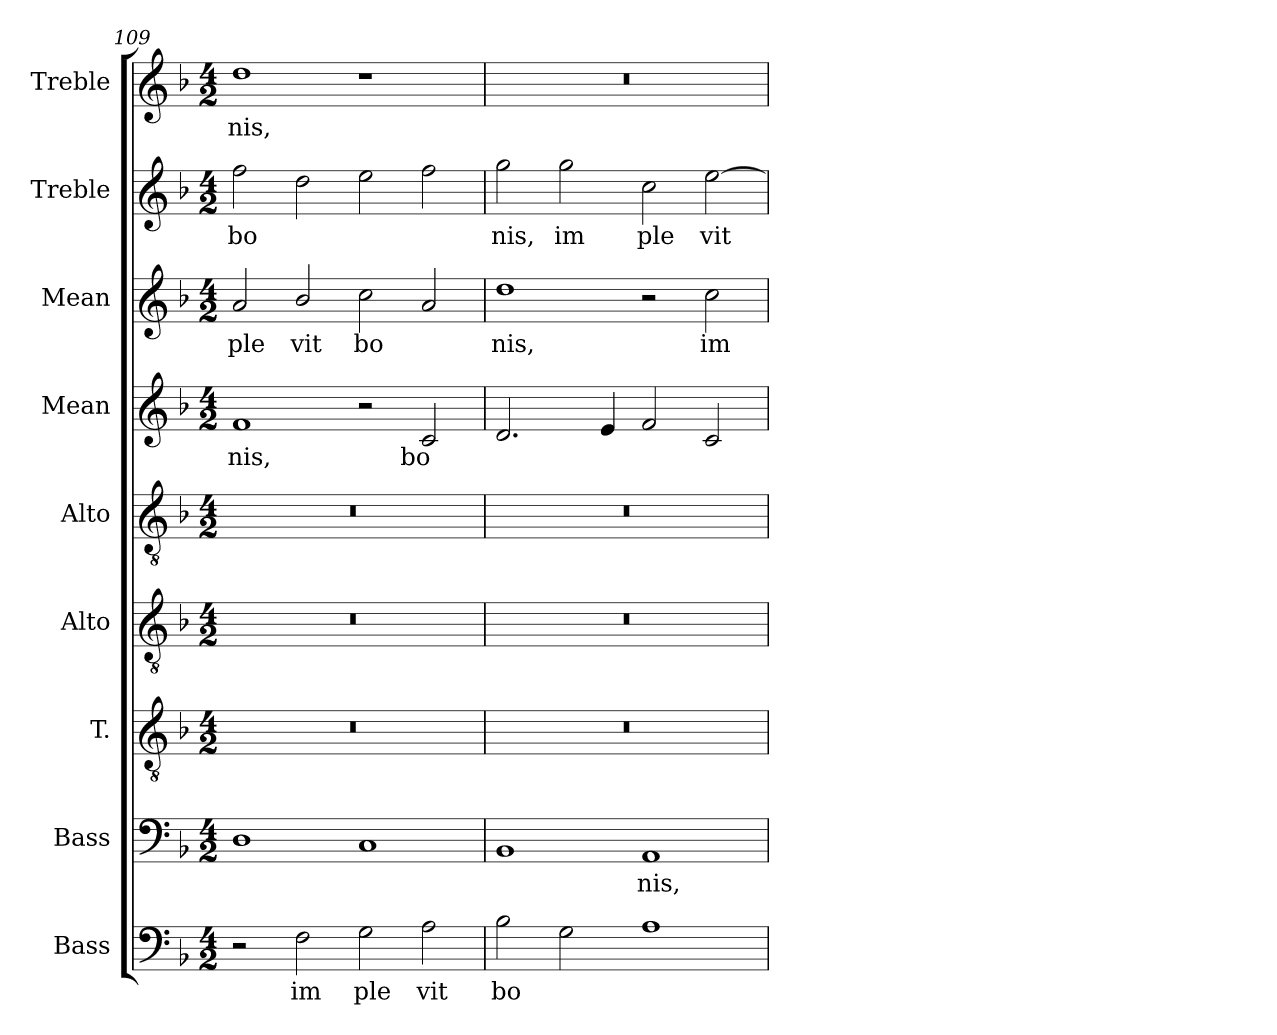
**kern	**text	**kern	**text	**kern	**kern	**kern	**kern	**text	**kern	**text	**kern	**text	**kern	**text
*part9	*part9	*part8	*part8	*part7	*part6	*part5	*part4	*part4	*part3	*part3	*part2	*part2	*part1	*part1
*staff9	*staff9	*staff8	*staff8	*staff7	*staff6	*staff5	*staff4	*staff4	*staff3	*staff3	*staff2	*staff2	*staff1	*staff1
*I"Bass	*	*I"Bass	*	*I"T.	*I"Alto	*I"Alto	*I"Mean	*	*I"Mean	*	*I"Treble	*	*I"Treble	*
*I'B.	*	*I'B.	*	*I'T.	*I'A2.	*I'A1.	*I'M.	*	*I'M.	*	*I'Tr.	*	*I'Tr.	*
*clefF4	*	*clefF4	*	*clefGv2	*clefGv2	*clefGv2	*clefG2	*	*clefG2	*	*clefG2	*	*clefG2	*
*	*	*	*	*ITrd7c12	*ITrd7c12	*ITrd7c12	*	*	*	*	*	*	*	*
*k[b-]	*	*k[b-]	*	*k[b-]	*k[b-]	*k[b-]	*k[b-]	*	*k[b-]	*	*k[b-]	*	*k[b-]	*
*F:	*	*F:	*	*F:	*F:	*F:	*F:	*	*F:	*	*F:	*	*F:	*
*M4/2	*	*M4/2	*	*M4/2	*M4/2	*M4/2	*M4/2	*	*M4/2	*	*M4/2	*	*M4/2	*
=109	=109	=109	=109	=109	=109	=109	=109	=109	=109	=109	=109	=109	=109	=109
!	!	!	!	!LO:N:vis=1	!LO:N:vis=1	!LO:N:vis=1	!	!	!	!	!	!	!	!
!	!	!	!	!	!	!	!	!LO:LY:b:color=#000000	!	!	!	!	!	!
!	!	!	!	!	!	!	!	!	!	!LO:LY:b:color=#000000	!	!	!	!
!	!	!	!	!	!	!	!	!	!	!	!	!LO:LY:b:color=#000000	!	!
!	!	!	!	!	!	!	!	!	!	!	!	!	!	!LO:LY:b:color=#000000
2r	.	1Di	.	0r	0r	0r	1fi	nis,	2ai/	ple	2ffi\	bo	1ddi	nis,
!	!LO:LY:b:color=#000000	!	!	!	!	!	!	!	!	!	!	!	!	!
!	!	!	!	!	!	!	!	!	!	!LO:LY:b:color=#000000	!	!	!	!
2Fi\	im	.	.	.	.	.	.	.	2b-i/	vit	2ddi\	.	.	.
!	!LO:LY:b:color=#000000	!	!	!	!	!	!	!	!	!	!	!	!	!
!	!	!	!	!	!	!	!	!	!	!LO:LY:b:color=#000000	!	!	!	!
2Gi\	ple	1Ci	.	.	.	.	2r	.	2cci\	bo	2eei\	.	1r	.
!	!LO:LY:b:color=#000000	!	!	!	!	!	!	!	!	!	!	!	!	!
!	!	!	!	!	!	!	!	!LO:LY:b:color=#000000	!	!	!	!	!	!
2Ai\	vit	.	.	.	.	.	2ci/	bo	2ai/	.	2ffi\	.	.	.
!!LO:LB:g=z
=110	=110	=110	=110	=110	=110	=110	=110	=110	=110	=110	=110	=110	=110	=110
!	!LO:LY:b:color=#000000	!	!	!LO:N:vis=1	!LO:N:vis=1	!LO:N:vis=1	!	!	!	!	!	!	!	!
!	!	!	!	!	!	!	!	!	!	!LO:LY:b:color=#000000	!	!	!	!
!	!	!	!	!	!	!	!	!	!	!	!	!LO:LY:b:color=#000000	!LO:N:vis=1	!
2B-i\	bo	1BB-i	.	0r	0r	0r	2.di/	.	1ddi	nis,	2ggi\	nis,	0r	.
!	!	!	!	!	!	!	!	!	!	!	!	!LO:LY:b:color=#000000	!	!
2Gi\	.	.	.	.	.	.	.	.	.	.	2ggi\	im	.	.
.	.	.	.	.	.	.	4ei/	.	.	.	.	.	.	.
!	!	!	!LO:LY:b:color=#000000	!	!	!	!	!	!	!	!	!	!	!
!	!	!	!	!	!	!	!	!	!	!	!	!LO:LY:b:color=#000000	!	!
1Ai	.	1AAi	nis,	.	.	.	2fi/	.	2r	.	2cci\	ple	.	.
!	!	!	!	!	!	!	!	!	!	!LO:LY:b:color=#000000	!	!	!	!
!	!	!	!	!	!	!	!	!	!	!	!	!LO:LY:b:color=#000000	!	!
.	.	.	.	.	.	.	2ci/	.	2cci\	im	[>2eei\	vit	.	.
=	=	=	=	=	=	=	=	=	=	=	=	=	=	=
*-	*-	*-	*-	*-	*-	*-	*-	*-	*-	*-	*-	*-	*-	*-
